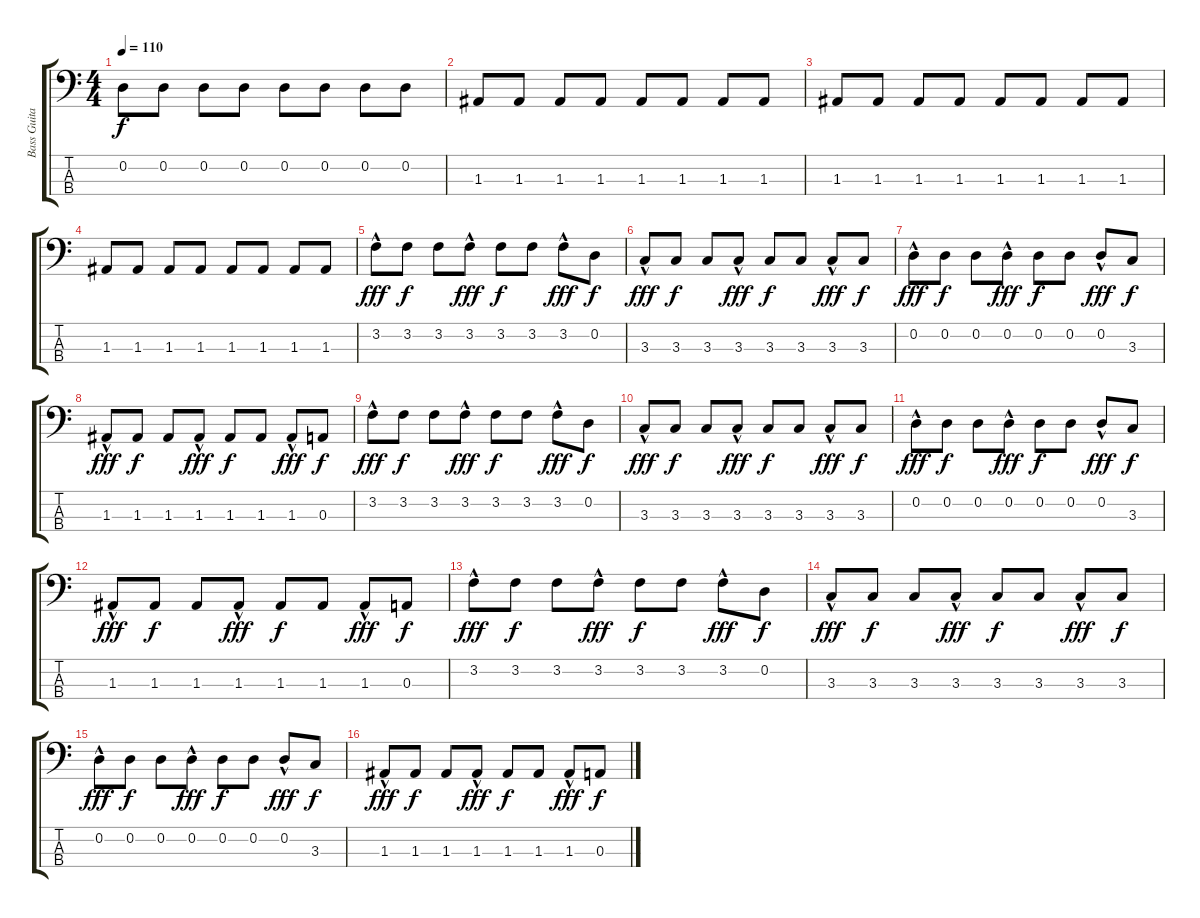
\track ("Bass Guitar" "Bass Guita") {instrument electricbassfinger}
\staff {score tabs}
\tuning (G2 D2 A1 E1) {hide}
\ts (4 4)
\tempo 110
\clef f4
\ks c
0.2.8{dy f} 0.2.8 0.2.8 0.2.8 0.2.8 0.2.8 0.2.8 0.2.8 |
1.3.8 1.3.8 1.3.8 1.3.8 1.3.8 1.3.8 1.3.8 1.3.8 |
1.3.8 1.3.8 1.3.8 1.3.8 1.3.8 1.3.8 1.3.8 1.3.8 |
1.3.8 1.3.8 1.3.8 1.3.8 1.3.8 1.3.8 1.3.8 1.3.8 |
3.2{hac}.8{dy fff} 3.2.8{dy f} 3.2.8 3.2{hac}.8{dy fff} 3.2.8{dy f} 3.2.8 3.2{hac}.8{dy fff} 0.2.8{dy f} |
3.3{hac}.8{dy fff} 3.3.8{dy f} 3.3.8 3.3{hac}.8{dy fff} 3.3.8{dy f} 3.3.8 3.3{hac}.8{dy fff} 3.3.8{dy f} |
0.2{hac}.8{dy fff} 0.2.8{dy f} 0.2.8 0.2{hac}.8{dy fff} 0.2.8{dy f} 0.2.8 0.2{hac}.8{dy fff} 3.3.8{dy f} |
1.3{hac}.8{dy fff} 1.3.8{dy f} 1.3.8 1.3{hac}.8{dy fff} 1.3.8{dy f} 1.3.8 1.3{hac}.8{dy fff} 0.3.8{dy f} |
3.2{hac}.8{dy fff} 3.2.8{dy f} 3.2.8 3.2{hac}.8{dy fff} 3.2.8{dy f} 3.2.8 3.2{hac}.8{dy fff} 0.2.8{dy f} |
3.3{hac}.8{dy fff} 3.3.8{dy f} 3.3.8 3.3{hac}.8{dy fff} 3.3.8{dy f} 3.3.8 3.3{hac}.8{dy fff} 3.3.8{dy f} |
0.2{hac}.8{dy fff} 0.2.8{dy f} 0.2.8 0.2{hac}.8{dy fff} 0.2.8{dy f} 0.2.8 0.2{hac}.8{dy fff} 3.3.8{dy f} |
1.3{hac}.8{dy fff} 1.3.8{dy f} 1.3.8 1.3{hac}.8{dy fff} 1.3.8{dy f} 1.3.8 1.3{hac}.8{dy fff} 0.3.8{dy f} |
3.2{hac}.8{dy fff} 3.2.8{dy f} 3.2.8 3.2{hac}.8{dy fff} 3.2.8{dy f} 3.2.8 3.2{hac}.8{dy fff} 0.2.8{dy f} |
3.3{hac}.8{dy fff} 3.3.8{dy f} 3.3.8 3.3{hac}.8{dy fff} 3.3.8{dy f} 3.3.8 3.3{hac}.8{dy fff} 3.3.8{dy f} |
0.2{hac}.8{dy fff} 0.2.8{dy f} 0.2.8 0.2{hac}.8{dy fff} 0.2.8{dy f} 0.2.8 0.2{hac}.8{dy fff} 3.3.8{dy f} |
1.3{hac}.8{dy fff} 1.3.8{dy f} 1.3.8 1.3{hac}.8{dy fff} 1.3.8{dy f} 1.3.8 1.3{hac}.8{dy fff} 0.3.8{dy f}
